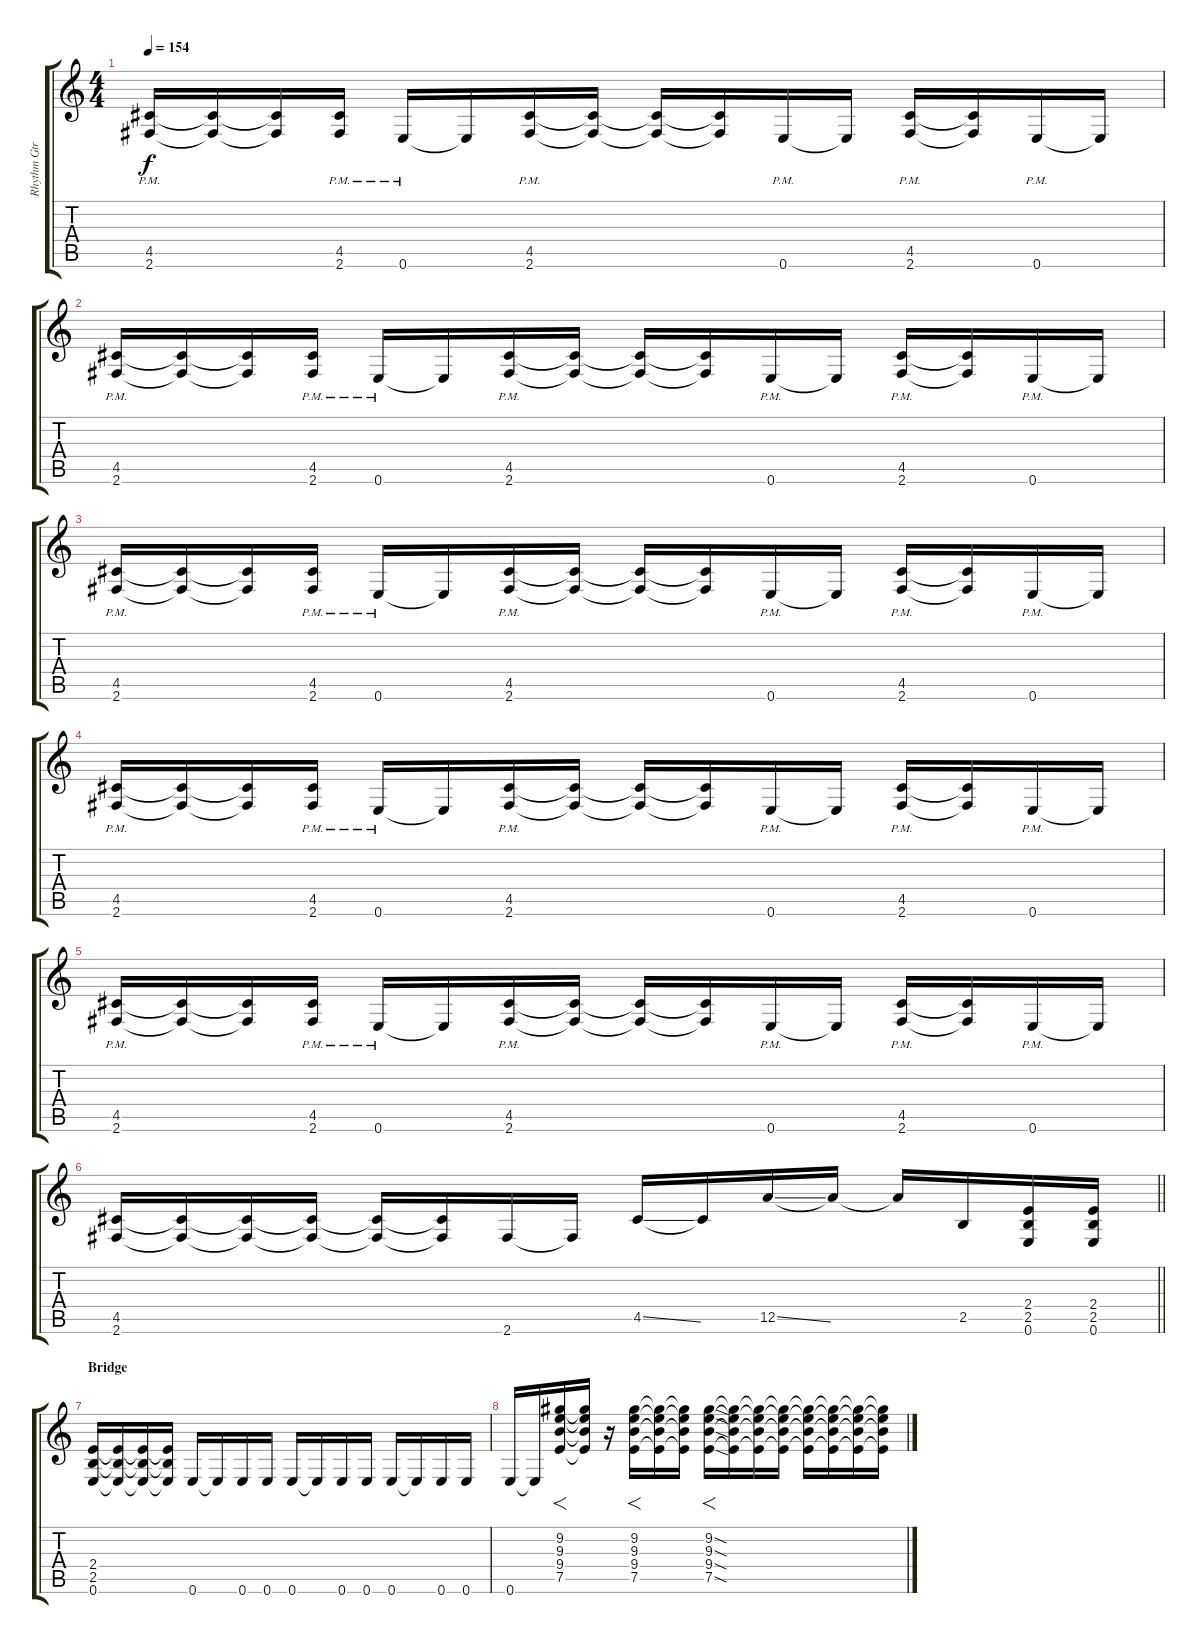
\track ("Rhythm Gtr" "Rhythm Gtr") {instrument overdrivenguitar}
\staff {score tabs}
\tuning (E4 B3 G3 D3 A2 E2) {hide}
\ts (4 4)
\tempo 154
\clef g2
\ks c
(4.5{pm} 2.6{pm}).16{dy f} (4.5{t} 2.6{t}).16 (4.5{t} 2.6{t}).16 (4.5{pm} 2.6{pm}).16 0.6{pm}.16 0.6{t}.16 (4.5{pm} 2.6{pm}).16 (4.5{t} 2.6{t}).16 (4.5{t} 2.6{t}).16 (4.5{t} 2.6{t}).16 0.6{pm}.16 0.6{t}.16 (4.5{pm} 2.6{pm}).16 (4.5{t} 2.6{t}).16 0.6{pm}.16 0.6{t}.16 |
(4.5{pm} 2.6{pm}).16 (4.5{t} 2.6{t}).16 (4.5{t} 2.6{t}).16 (4.5{pm} 2.6{pm}).16 0.6{pm}.16 0.6{t}.16 (4.5{pm} 2.6{pm}).16 (4.5{t} 2.6{t}).16 (4.5{t} 2.6{t}).16 (4.5{t} 2.6{t}).16 0.6{pm}.16 0.6{t}.16 (4.5{pm} 2.6{pm}).16 (4.5{t} 2.6{t}).16 0.6{pm}.16 0.6{t}.16 |
(4.5{pm} 2.6{pm}).16 (4.5{t} 2.6{t}).16 (4.5{t} 2.6{t}).16 (4.5{pm} 2.6{pm}).16 0.6{pm}.16 0.6{t}.16 (4.5{pm} 2.6{pm}).16 (4.5{t} 2.6{t}).16 (4.5{t} 2.6{t}).16 (4.5{t} 2.6{t}).16 0.6{pm}.16 0.6{t}.16 (4.5{pm} 2.6{pm}).16 (4.5{t} 2.6{t}).16 0.6{pm}.16 0.6{t}.16 |
(4.5{pm} 2.6{pm}).16 (4.5{t} 2.6{t}).16 (4.5{t} 2.6{t}).16 (4.5{pm} 2.6{pm}).16 0.6{pm}.16 0.6{t}.16 (4.5{pm} 2.6{pm}).16 (4.5{t} 2.6{t}).16 (4.5{t} 2.6{t}).16 (4.5{t} 2.6{t}).16 0.6{pm}.16 0.6{t}.16 (4.5{pm} 2.6{pm}).16 (4.5{t} 2.6{t}).16 0.6{pm}.16 0.6{t}.16 |
(4.5{pm} 2.6{pm}).16 (4.5{t} 2.6{t}).16 (4.5{t} 2.6{t}).16 (4.5{pm} 2.6{pm}).16 0.6{pm}.16 0.6{t}.16 (4.5{pm} 2.6{pm}).16 (4.5{t} 2.6{t}).16 (4.5{t} 2.6{t}).16 (4.5{t} 2.6{t}).16 0.6{pm}.16 0.6{t}.16 (4.5{pm} 2.6{pm}).16 (4.5{t} 2.6{t}).16 0.6{pm}.16 0.6{t}.16 |
\barLineRight lightlight
(4.5 2.6).16 (4.5{t} 2.6{t}).16 (4.5{t} 2.6{t}).16 (4.5{t} 2.6{t}).16 (4.5{t} 2.6{t}).16 (4.5{t} 2.6{t}).16 2.6.16 2.6{t}.16 4.5{ss}.16 4.5{t}.16 12.5{ss}.16 12.5{t}.16 12.5{t}.16 2.5.16 (2.4 2.5 0.6).16 (2.4 2.5 0.6).16 |
\section ("" "Bridge")
(2.4 2.5 0.6).16 (2.4{t} 2.5{t} 0.6{t}).16 (2.4{t} 2.5{t} 0.6{t}).16 (2.4{t} 2.5{t} 0.6{t}).16 0.6.16 0.6{t}.16 0.6.16 0.6.16 0.6.16 0.6{t}.16 0.6.16 0.6.16 0.6.16 0.6{t}.16 0.6.16 0.6.16 |
0.6.16 0.6{t}.16 (9.2 9.3 9.4 7.5).16{f} (9.2{t} 9.3{t} 9.4{t} 7.5{t}).16 r.16 (9.2 9.3 9.4 7.5).16{f} (9.2{t} 9.3{t} 9.4{t} 7.5{t}).16 (9.2{t} 9.3{t} 9.4{t} 7.5{t}).16 (9.2{sod} 9.3{sod} 9.4{sod} 7.5{sod}).16{f} (9.2{t} 9.3{t} 9.4{t} 7.5{t}).16 (9.2{t} 9.3{t} 9.4{t} 7.5{t}).16 (9.2{t} 9.3{t} 9.4{t} 7.5{t}).16 (9.2{t} 9.3{t} 9.4{t} 7.5{t}).16 (9.2{t} 9.3{t} 9.4{t} 7.5{t}).16 (9.2{t} 9.3{t} 9.4{t} 7.5{t}).16 (9.2{t} 9.3{t} 9.4{t} 7.5{t}).16
